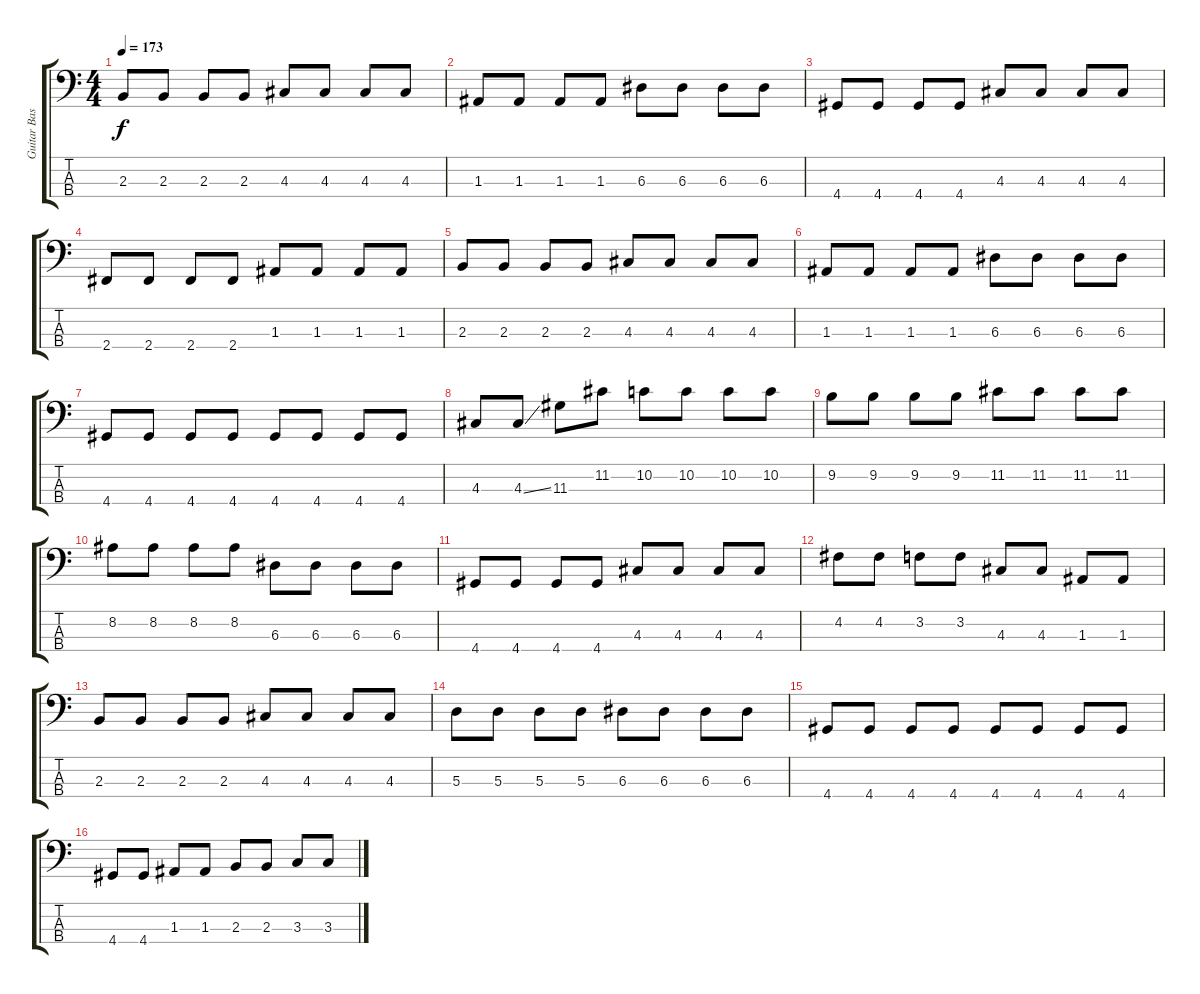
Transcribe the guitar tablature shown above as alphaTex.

\track ("Guitar Bass" "Guitar Bas") {instrument electricbassfinger}
\staff {score tabs}
\tuning (G2 D2 A1 E1) {hide}
\ts (4 4)
\tempo 173
\clef f4
\ks c
2.3.8{dy f} 2.3.8 2.3.8 2.3.8 4.3.8 4.3.8 4.3.8 4.3.8 |
1.3.8 1.3.8 1.3.8 1.3.8 6.3.8 6.3.8 6.3.8 6.3.8 |
4.4.8 4.4.8 4.4.8 4.4.8 4.3.8 4.3.8 4.3.8 4.3.8 |
2.4.8 2.4.8 2.4.8 2.4.8 1.3.8 1.3.8 1.3.8 1.3.8 |
2.3.8 2.3.8 2.3.8 2.3.8 4.3.8 4.3.8 4.3.8 4.3.8 |
1.3.8 1.3.8 1.3.8 1.3.8 6.3.8 6.3.8 6.3.8 6.3.8 |
4.4.8 4.4.8 4.4.8 4.4.8 4.4.8 4.4.8 4.4.8 4.4.8 |
4.3.8 4.3{ss}.8 11.3.8 11.2.8 10.2.8 10.2.8 10.2.8 10.2.8 |
9.2.8 9.2.8 9.2.8 9.2.8 11.2.8 11.2.8 11.2.8 11.2.8 |
8.2.8 8.2.8 8.2.8 8.2.8 6.3.8 6.3.8 6.3.8 6.3.8 |
4.4.8 4.4.8 4.4.8 4.4.8 4.3.8 4.3.8 4.3.8 4.3.8 |
4.2.8 4.2.8 3.2.8 3.2.8 4.3.8 4.3.8 1.3.8 1.3.8 |
2.3.8 2.3.8 2.3.8 2.3.8 4.3.8 4.3.8 4.3.8 4.3.8 |
5.3.8 5.3.8 5.3.8 5.3.8 6.3.8 6.3.8 6.3.8 6.3.8 |
4.4.8 4.4.8 4.4.8 4.4.8 4.4.8 4.4.8 4.4.8 4.4.8 |
4.4.8 4.4.8 1.3.8 1.3.8 2.3.8 2.3.8 3.3.8 3.3.8
